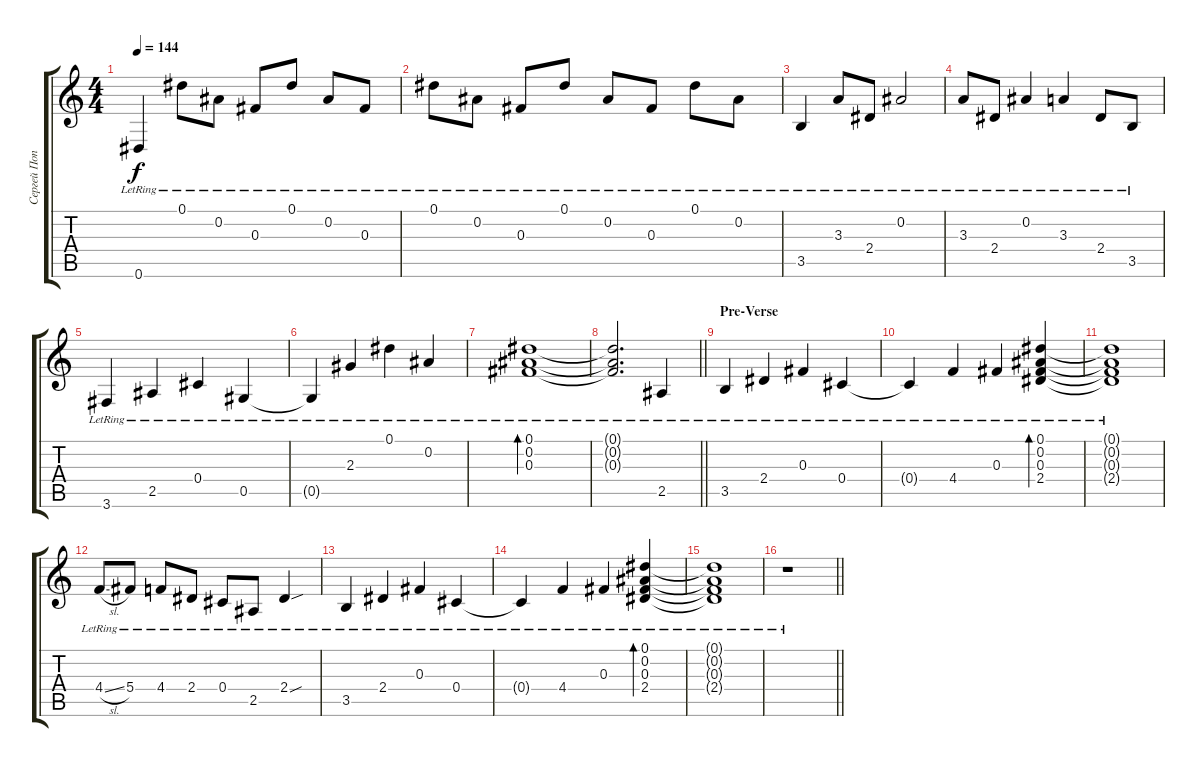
\track ("Сергей Попов" "Сергей Поп") {instrument electricguitarclean}
\staff {score tabs}
\tuning (Eb4 Bb3 Gb3 Db3 Ab2 Eb2) {hide}
\ts (4 4)
\tempo 144
\clef g2
\ks c
0.6{lr}.4{dy f} 0.1{lr}.8 0.2{lr}.8 0.3{lr}.8 0.1{lr}.8 0.2{lr}.8 0.3{lr}.8 |
0.1{lr}.8 0.2{lr}.8 0.3{lr}.8 0.1{lr}.8 0.2{lr}.8 0.3{lr}.8 0.1{lr}.8 0.2{lr}.8 |
3.5{lr}.4 3.3{lr}.8 2.4{lr}.8 0.2{lr}.2 |
3.3{lr}.8 2.4{lr}.8 0.2{lr}.4 3.3{lr}.4 2.4{lr}.8 3.5{lr}.8 |
3.6{lr}.4 2.5{lr}.4 0.4{lr}.4 0.5{lr}.4 |
0.5{lr t}.4 2.3{lr}.4 0.1{lr}.4 0.2{lr}.4 |
(0.1{lr} 0.2{lr} 0.3{lr}).1{bd 120} |
\barLineRight lightlight
(0.1{lr t} 0.2{lr t} 0.3{lr t}).2{d} 2.5{lr}.4 |
\section ("" "Pre-Verse")
3.5{lr}.4 2.4{lr}.4 0.3{lr}.4 0.4{lr}.4 |
0.4{lr t}.4 4.4{lr}.4 0.3{lr}.4 (0.1{lr} 0.2{lr} 0.3{lr} 2.4).4{bd 120} |
(0.1{lr t} 0.2{lr t} 0.3{lr t} 2.4{lr t}).1 |
4.4{sl lr}.8 5.4{lr}.8 4.4{lr}.8 2.4{lr}.8 0.4{lr}.8 2.5{lr}.8 2.4{sou lr}.4 |
3.5{lr}.4 2.4{lr}.4 0.3{lr}.4 0.4{lr}.4 |
0.4{lr t}.4 4.4{lr}.4 0.3{lr}.4 (0.1{lr} 0.2{lr} 0.3{lr} 2.4).4{bd 120} |
(0.1{lr t} 0.2{lr t} 0.3{lr t} 2.4{lr t}).1 |
\barLineRight lightlight
r.1
